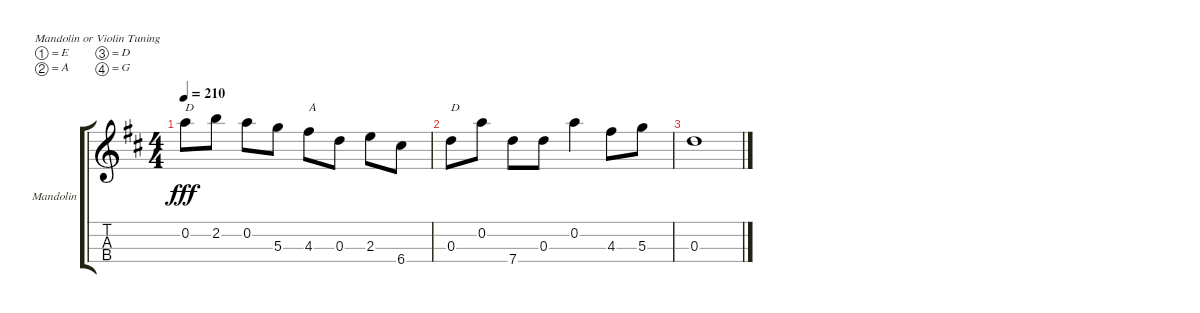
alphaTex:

\bracketExtendMode groupsimilarinstruments
\firstSystemTrackNameOrientation horizontal
\otherSystemsTrackNameOrientation horizontal
\track ("Mandolin" "Mandolin") {instrument acousticguitarsteel}
\staff {score tabs}
\tuning (E5 A4 D4 G3)
\ts (4 4)
\tempo 210
\clef g2
\ks d
0.2.8{txt "D" dy fff} 2.2.8 0.2.8 5.3.8 4.3.8{txt "A"} 0.3.8 2.3.8 6.4.8 |
0.3.8{txt "D"} 0.2.8 7.4.8 0.3.8 0.2.4 4.3.8 5.3.8 |
0.3.1
